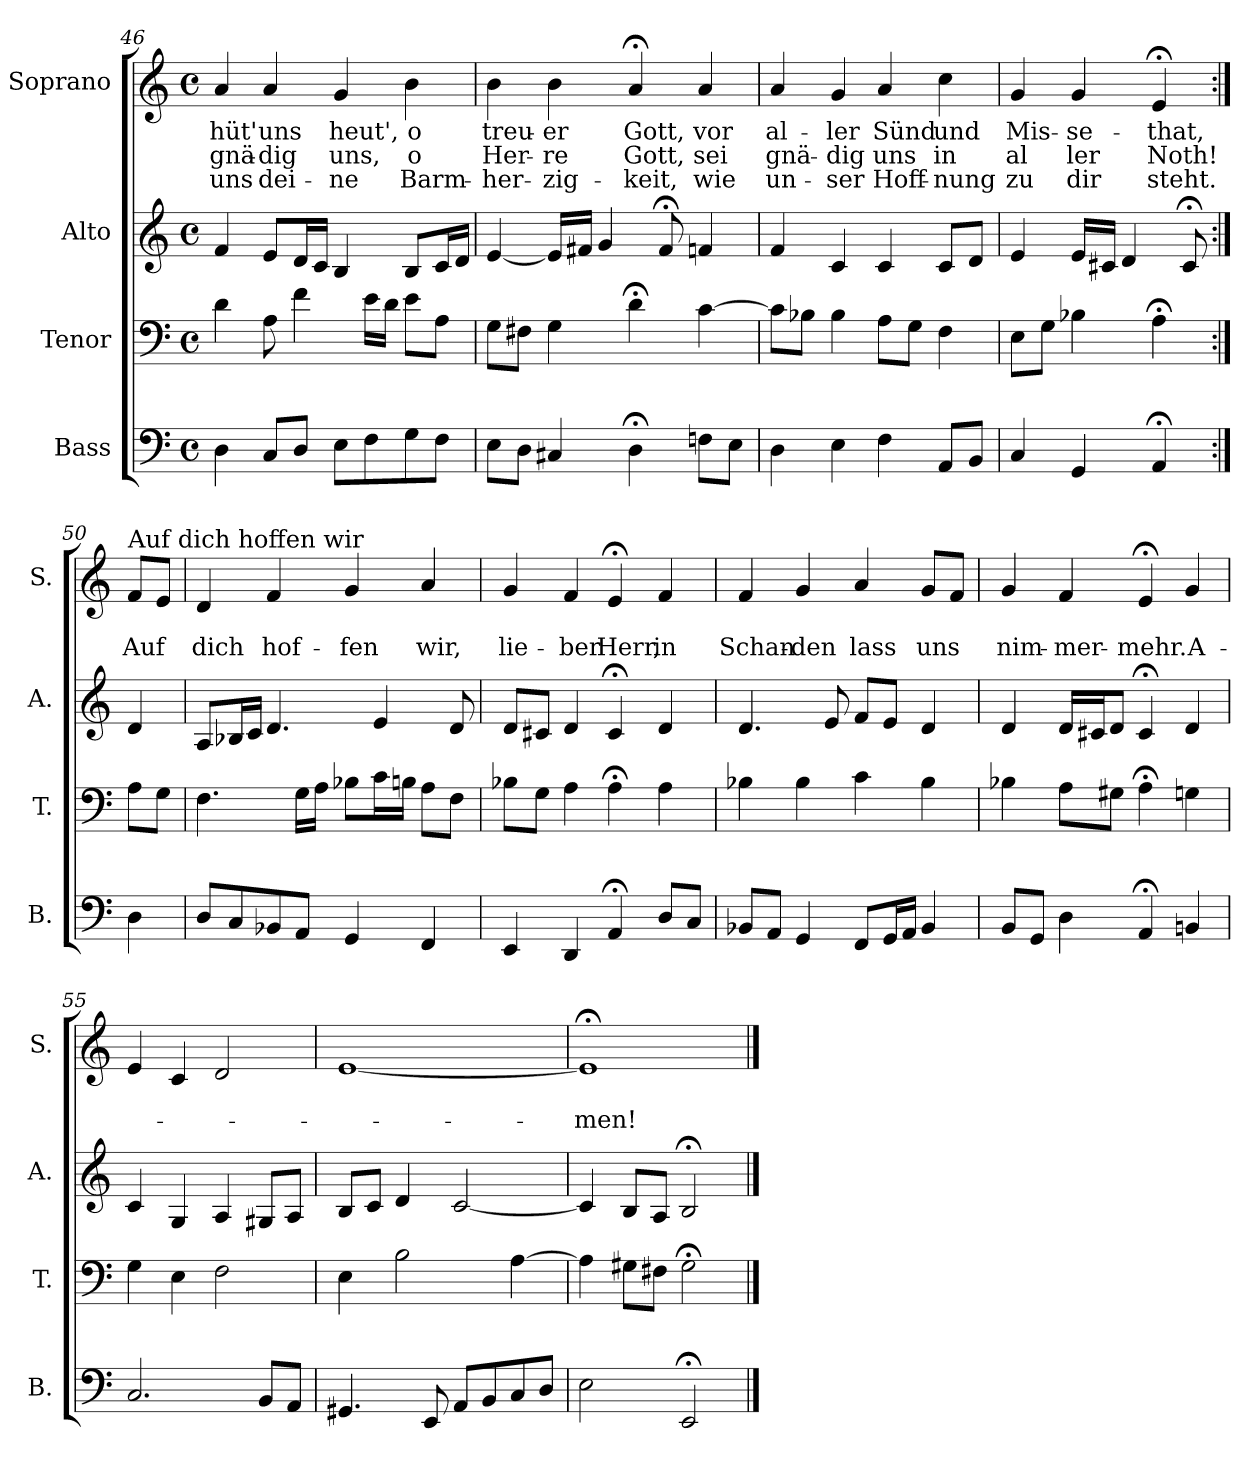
**kern	**kern	**kern	**kern	**text	**text	**text
*part4	*part3	*part2	*part1	*part1	*part1	*part1
*staff4	*staff3	*staff2	*staff1	*staff1	*staff1	*staff1
*I"Bass	*I"Tenor	*I"Alto	*I"Soprano	*	*	*
*I'B.	*I'T.	*I'A.	*I'S.	*	*	*
*clefF4	*clefF4	*clefG2	*clefG2	*	*	*
*k[]	*k[]	*k[]	*k[]	*	*	*
*M4/4	*M4/4	*M4/4	*M4/4	*	*	*
*met(c)	*met(c)	*met(c)	*met(c)	*	*	*
=46	=46	=46	=46	=46	=46	=46
!	!	!	!	!LO:LY:b	!LO:LY:b	!LO:LY:b
4D\	4d\	4f/	4a/	-hüt'	gnä-	uns
!	!	!	!	!LO:LY:b	!LO:LY:b	!LO:LY:b
8C/L	8A\	8e/L	4a/	uns	-dig	dei-
8D/J	4f\	16d/L	.	.	.	.
.	.	16c/JJ	.	.	.	.
!	!	!	!	!LO:LY:b	!LO:LY:b	!LO:LY:b
8E\L	.	4B/	4g/	heut',	uns,	-ne
8F\	16e\LL	.	.	.	.	.
.	16d\JJ	.	.	.	.	.
!	!	!	!	!LO:LY:b	!LO:LY:b	!LO:LY:b
8G\	8e\L	8B/L	4b\	o	o	Barm-
8F\J	8A\J	16c/L	.	.	.	.
.	.	16d/JJ	.	.	.	.
=47	=47	=47	=47	=47	=47	=47
!	!	!	!	!LO:LY:b	!LO:LY:b	!LO:LY:b
8E\L	8G\L	[4e/	4b\	treu-	Her-	-her-
8D\J	8F#X\J	.	.	.	.	.
!	!	!	!	!LO:LY:b	!LO:LY:b	!LO:LY:b
4C#X/	4G\	16e/LL]	4b\	-er	-re	-zig-
.	.	16f#X/JJ	.	.	.	.
.	.	4g/	.	.	.	.
!	!	!	!	!LO:LY:b	!LO:LY:b	!LO:LY:b
4D;<\	4d;<\	.	4a;</	Gott,	Gott,	-keit,
.	.	8f#;</	.	.	.	.
!	!	!	!	!LO:LY:b	!LO:LY:b	!LO:LY:b
8Fn\L	[4c\	4fn/	4a/	vor	sei	wie
8E\J	.	.	.	.	.	.
=48	=48	=48	=48	=48	=48	=48
!	!	!	!	!LO:LY:b	!LO:LY:b	!LO:LY:b
4D\	8c\L]	4f/	4a/	al-	gnä-	un-
.	8B-X\J	.	.	.	.	.
!	!	!	!	!LO:LY:b	!LO:LY:b	!LO:LY:b
4E\	4B-\	4c/	4g/	-ler	-dig	-ser
!	!	!	!	!LO:LY:b	!LO:LY:b	!LO:LY:b
4F\	8A\L	4c/	4a/	Sünd	uns	Hoff-
.	8G\J	.	.	.	.	.
!	!	!	!	!LO:LY:b	!LO:LY:b	!LO:LY:b
8AA/L	4F\	8c/L	4cc\	und	in	-nung
8BB/J	.	8d/J	.	.	.	.
!!LO:LB:g=z
=49	=49	=49	=49	=49	=49	=49
!	!	!	!	!LO:LY:b	!LO:LY:b	!LO:LY:b
4C/	8E\L	4e/	4g/	Mis-	al	zu
.	8G\J	.	.	.	.	.
!	!	!	!	!LO:LY:b	!LO:LY:b	!LO:LY:b
4GG/	4B-X\	16e/LL	4g/	-se-	ler	dir
.	.	16c#X/JJ	.	.	.	.
.	.	4d/	.	.	.	.
!	!	!	!	!LO:LY:b	!LO:LY:b	!LO:LY:b
4AA;</	4A;<\	.	4e;</	-that,	Noth!	steht.
.	.	8c#;</	.	.	.	.
!!LO:LB:g=z
=50:|!	=50:|!	=50:|!	=50:|!	=50:|!	=50:|!	=50:|!
!	!	!	!LO:TX:a:t=Auf dich hoffen wir	!	!	!
!	!	!	!	!	!LO:LY:b	!
4D\	8A\L	4d/	8f/L	.	Auf	.
.	8G\J	.	8e/J	.	.	.
=51	=51	=51	=51	=51	=51	=51
!	!	!	!	!	!LO:LY:b	!
8D/L	4.F\	8A/L	4d/	.	dich	.
8C/	.	16B-X/L	.	.	.	.
.	.	16c/JJ	.	.	.	.
!	!	!	!	!	!LO:LY:b	!
8BB-X/	.	4.d/	4f/	.	hof-	.
8AA/J	16G\LL	.	.	.	.	.
.	16A\JJ	.	.	.	.	.
!	!	!	!	!	!LO:LY:b	!
4GG/	8B-X\L	.	4g/	.	-fen	.
.	16c\L	4e/	.	.	.	.
.	16Bn\JJ	.	.	.	.	.
!	!	!	!	!	!LO:LY:b	!
4FF/	8A\L	.	4a/	.	wir,	.
.	8F\J	8d/	.	.	.	.
=52	=52	=52	=52	=52	=52	=52
!	!	!	!	!	!LO:LY:b	!
4EE/	8B-X\L	8d/L	4g/	.	lie-	.
.	8G\J	8c#X/J	.	.	.	.
!	!	!	!	!	!LO:LY:b	!
4DD/	4A\	4d/	4f/	.	-ber	.
!	!	!	!	!	!LO:LY:b	!
4AA;</	4A;<\	4c#;</	4e;</	.	Herr,	.
!	!	!	!	!	!LO:LY:b	!
8D/L	4A\	4d/	4f/	.	in	.
8C/J	.	.	.	.	.	.
=53	=53	=53	=53	=53	=53	=53
!	!	!	!	!	!LO:LY:b	!
8BB-X/L	4B-X\	4.d/	4f/	.	Schan-	.
8AA/J	.	.	.	.	.	.
!	!	!	!	!	!LO:LY:b	!
4GG/	4B-\	.	4g/	.	-den	.
.	.	8e/	.	.	.	.
!	!	!	!	!	!LO:LY:b	!
8FF/L	4c\	8f/L	4a/	.	lass	.
16GG/L	.	8e/J	.	.	.	.
16AA/JJ	.	.	.	.	.	.
!	!	!	!	!	!LO:LY:b	!
4BB-/	4B-\	4d/	8g/L	.	uns	.
.	.	.	8f/J	.	.	.
!!LO:PB:g=z
=54	=54	=54	=54	=54	=54	=54
!	!	!	!	!	!LO:LY:b	!
8BB/L	4B-X\	4d/	4g/	.	nim-	.
8GG/J	.	.	.	.	.	.
!	!	!	!	!	!LO:LY:b	!
4D\	8A\L	16d/LL	4f/	.	-mer-	.
.	.	16c#X/J	.	.	.	.
.	8G#X\J	8d/J	.	.	.	.
!	!	!	!	!	!LO:LY:b	!
4AA;</	4A;<\	4c#;</	4e;</	.	-mehr.	.
!	!	!	!	!	!LO:LY:b	!
4BBn/	4Gn\	4d/	4g/	.	A-	.
=55	=55	=55	=55	=55	=55	=55
2.C/	4G\	4c/	4e/	.	.	.
.	4E\	4G/	4c/	.	.	.
.	2F\	4A/	2d/	.	.	.
8BB/L	.	8G#X/L	.	.	.	.
8AA/J	.	8A/J	.	.	.	.
=56	=56	=56	=56	=56	=56	=56
4.GG#X/	4E\	8B/L	[1e	.	.	.
.	.	8c/J	.	.	.	.
.	2B\	4d/	.	.	.	.
8EE/	.	.	.	.	.	.
8AA/L	.	[2c/	.	.	.	.
8BB/	.	.	.	.	.	.
8C/	[4A\	.	.	.	.	.
8D/J	.	.	.	.	.	.
=57	=57	=57	=57	=57	=57	=57
!	!	!	!	!	!LO:LY:b	!
2E\	4A\]	4c/]	1e;<]	.	-men!	.
.	8G#X\L	8B/L	.	.	.	.
.	8F#X\J	8A/J	.	.	.	.
2EE;</	2G#;<\	2B;</	.	.	.	.
==	==	==	==	==	==	==
*-	*-	*-	*-	*-	*-	*-
